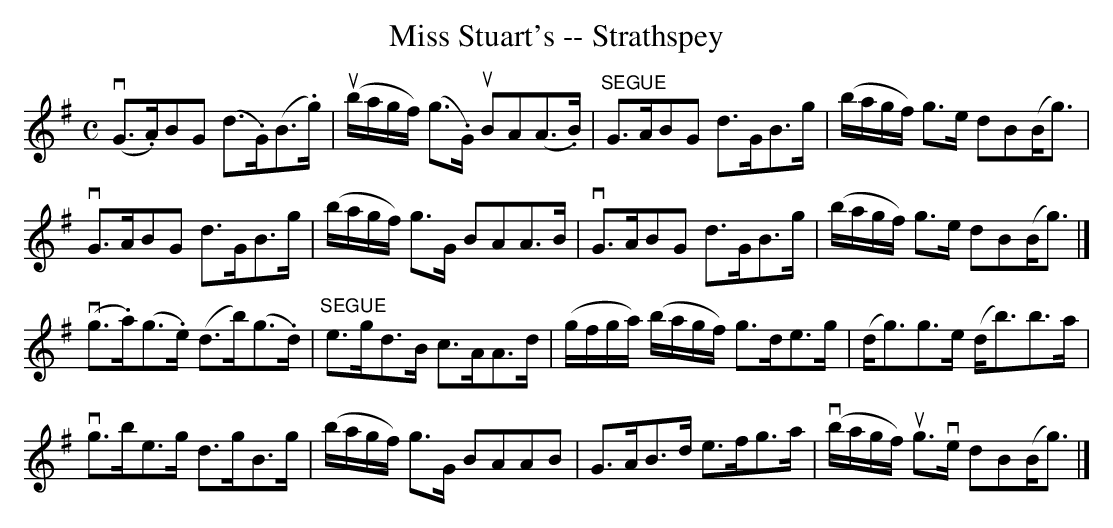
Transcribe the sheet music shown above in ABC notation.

X:1
T: Miss Stuart's -- Strathspey
M:C
L:1/8
K:G
v(G>.A)BG (d>.G)(B>.g) | u(b/a/g/f/) (g>.G) uBA(A>.B) |\
"^SEGUE" G>ABG d>GB>g | (b/a/g/f/) g>e dB(B<g) |
vG>ABG d>GB>g | (b/a/g/f/) g>G BAA>B | vG>ABG d>GB>g | (b/a/g/f/) g>e dB(B<g) |]
v(g>.a)(g>.e) (d>b)(g>.d) | "^SEGUE"e>gd>B c>AA>d |\
 (g/f/g/a/) (b/a/g/f/) g>de>g | (d<g)g>e (d<b)b>a |
vg>be>g d>gB>g | (b/a/g/f/) g>G BAAB | G>AB>d e>fg>a | v(b/a/g/f/) ug>ve dB(B<g) |]
